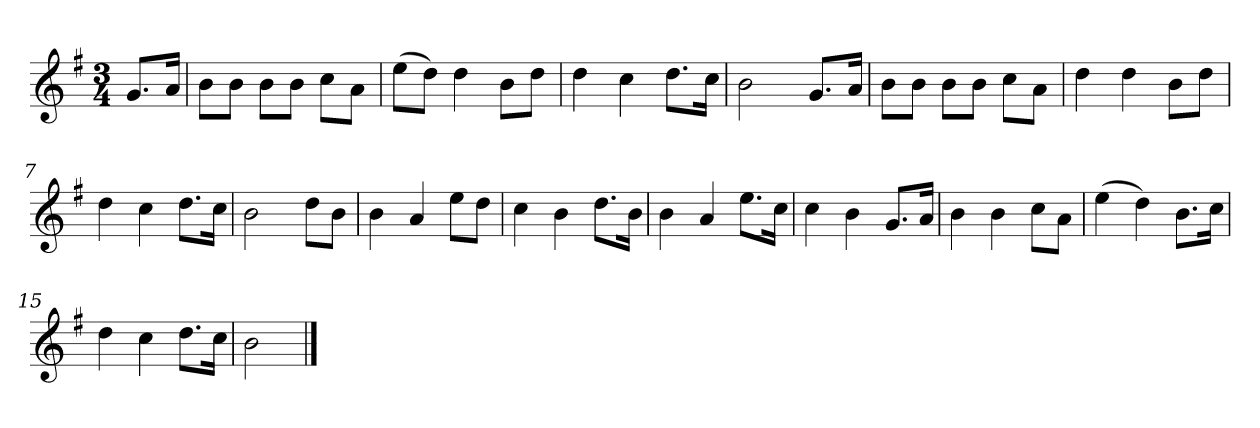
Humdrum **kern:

**kern
*part1
*staff1
*k[f#]
*M3/4
*MM120
=
8.gL
16aJk
=1
8bL
8bJ
8bL
8bJ
8ccL
8aJ
=2
(8eeL
8ddJ)
4dd
8bL
8ddJ
=3
4dd
4cc
8.ddL
16ccJk
=4
2b
8.gL
16aJk
=5
8bL
8bJ
8bL
8bJ
8ccL
8aJ
=6
4dd
4dd
8bL
8ddJ
=7
4dd
4cc
8.ddL
16ccJk
=8
2b
8ddL
8bJ
=9
4b
4a
8eeL
8ddJ
=10
4cc
4b
8.ddL
16bJk
=11
4b
4a
8.eeL
16ccJk
=12
4cc
4b
8.gL
16aJk
=13
4b
4b
8ccL
8aJ
=14
(4ee
4dd)
8.bL
16ccJk
=15
4dd
4cc
8.ddL
16ccJk
=16
2b
==
*-
